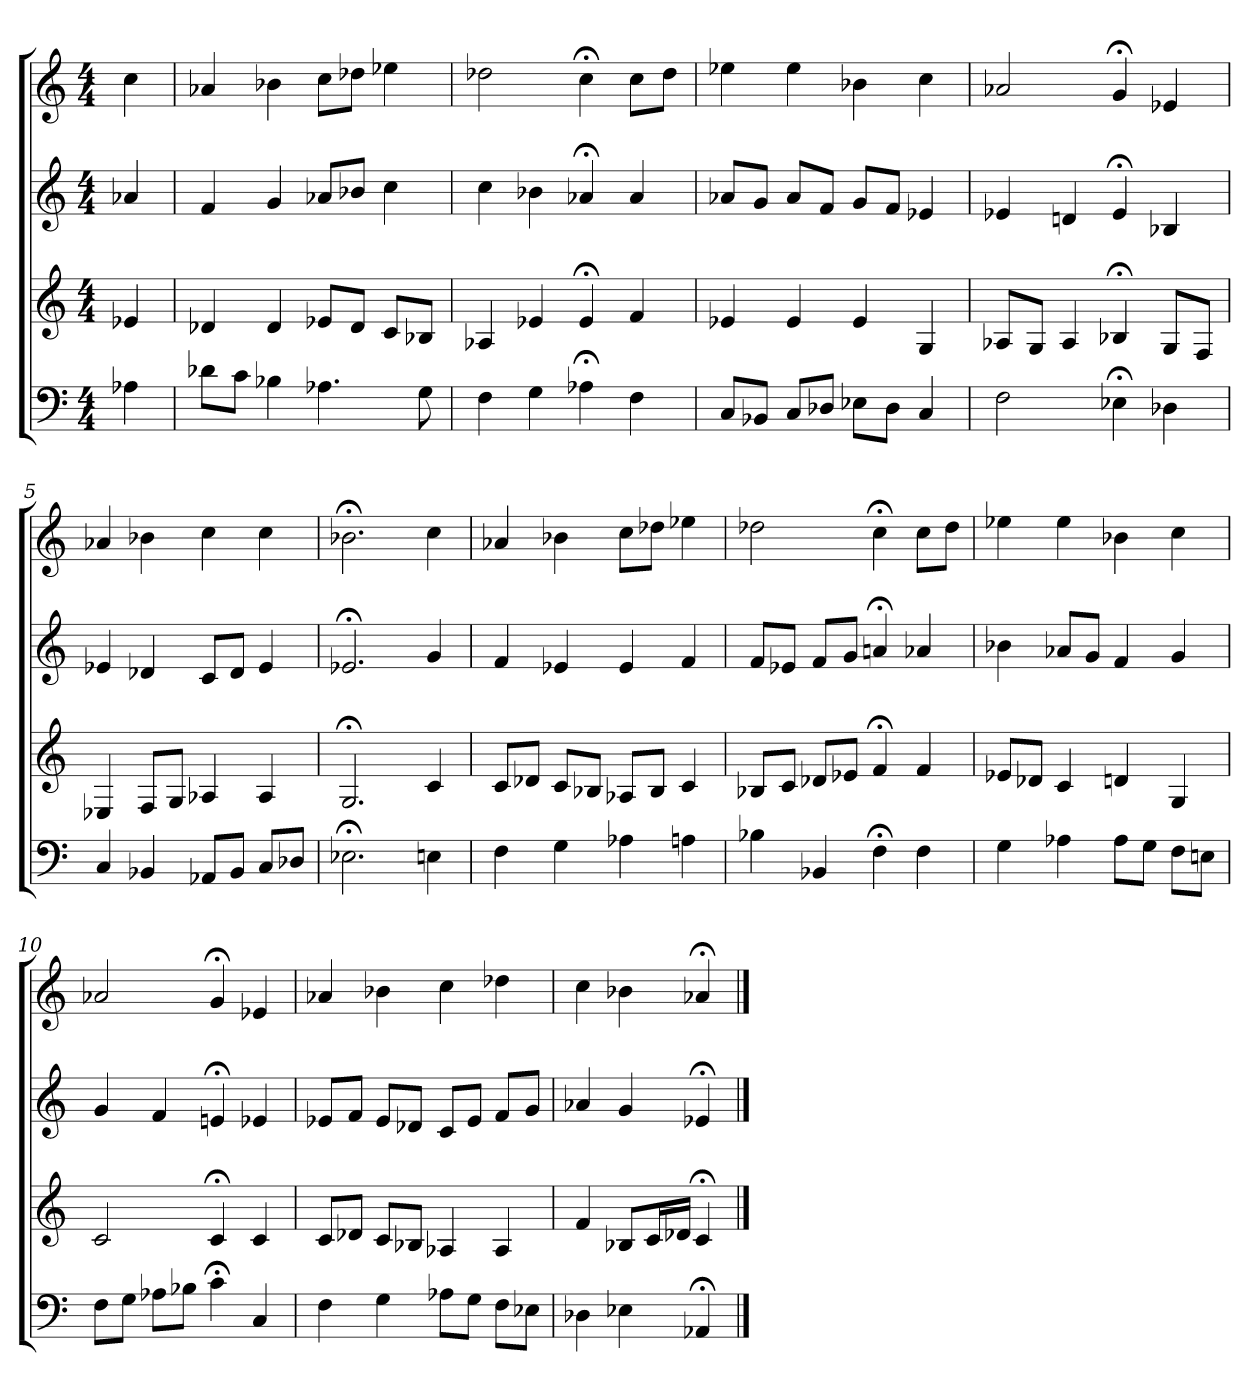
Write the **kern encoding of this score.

**kern	**kern	**kern	**kern
*part4	*part3	*part2	*part1
*staff4	*staff3	*staff2	*staff1
*M4/4	*M4/4	*M4/4	*M4/4
=	=	=	=
4A-X	4e-X	4a-X	4cc
=1	=1	=1	=1
8d-XL	4d-X	4f	4a-X
8cJ	.	.	.
4B-X	4d-	4g	4b-X
4.A-X	8e-XL	8a-XL	8ccL
.	8d-J	8b-XJ	8dd-XJ
.	8cL	4cc	4ee-X
8G	8B-XJ	.	.
=2	=2	=2	=2
4F	4A-X	4cc	2dd-X
4G	4e-X	4b-X	.
4A-X;<	4e-;<	4a-X;<	4cc;<
4F	4f	4a-	8ccL
.	.	.	8dd-J
=3	=3	=3	=3
8CL	4e-X	8a-XL	4ee-X
8BB-XJ	.	8gJ	.
8CL	4e-	8a-L	4ee-
8D-XJ	.	8fJ	.
8E-XL	4e-	8gL	4b-X
8D-J	.	8fJ	.
4C	4G	4e-X	4cc
=4	=4	=4	=4
2F	8A-XL	4e-X	2a-X
.	8GJ	.	.
.	4A-	4dn	.
4E-X;<	4B-X;<	4e-;<	4g;<
4D-X	8GL	4B-X	4e-X
.	8FJ	.	.
=5	=5	=5	=5
4C	4E-X	4e-X	4a-X
4BB-X	8FL	4d-X	4b-X
.	8GJ	.	.
8AA-XL	4A-X	8cL	4cc
8BB-J	.	8d-J	.
8CL	4A-	4e-	4cc
8D-XJ	.	.	.
=6	=6	=6	=6
2.E-X;<	2.G;<	2.e-X;<	2.b-X;<
4En	4c	4g	4cc
=7	=7	=7	=7
4F	8cL	4f	4a-X
.	8d-XJ	.	.
4G	8cL	4e-X	4b-X
.	8B-XJ	.	.
4A-X	8A-XL	4e-	8ccL
.	8B-J	.	8dd-XJ
4An	4c	4f	4ee-X
=8	=8	=8	=8
4B-X	8B-XL	8fL	2dd-X
.	8cJ	8e-XJ	.
4BB-X	8d-XL	8fL	.
.	8e-XJ	8gJ	.
4F;<	4f;<	4an;<	4cc;<
4F	4f	4a-X	8ccL
.	.	.	8dd-J
=9	=9	=9	=9
4G	8e-XL	4b-X	4ee-X
.	8d-XJ	.	.
4A-X	4c	8a-XL	4ee-
.	.	8gJ	.
8A-L	4dn	4f	4b-X
8GJ	.	.	.
8FL	4G	4g	4cc
8EnJ	.	.	.
=10	=10	=10	=10
8FL	2c	4g	2a-X
8GJ	.	.	.
8A-XL	.	4f	.
8B-XJ	.	.	.
4c;<	4c;<	4en;<	4g;<
4C	4c	4e-X	4e-X
=11	=11	=11	=11
4F	8cL	8e-XL	4a-X
.	8d-XJ	8fJ	.
4G	8cL	8e-L	4b-X
.	8B-XJ	8d-XJ	.
8A-XL	4A-X	8cL	4cc
8GJ	.	8e-J	.
8FL	4A-	8fL	4dd-X
8E-XJ	.	8gJ	.
=12	=12	=12	=12
4D-X	4f	4a-X	4cc
4E-X	8B-XL	4g	4b-X
.	16cL	.	.
.	16d-XJJ	.	.
4AA-X;<	4c;<	4e-X;<	4a-X;<
==	==	==	==
*-	*-	*-	*-
